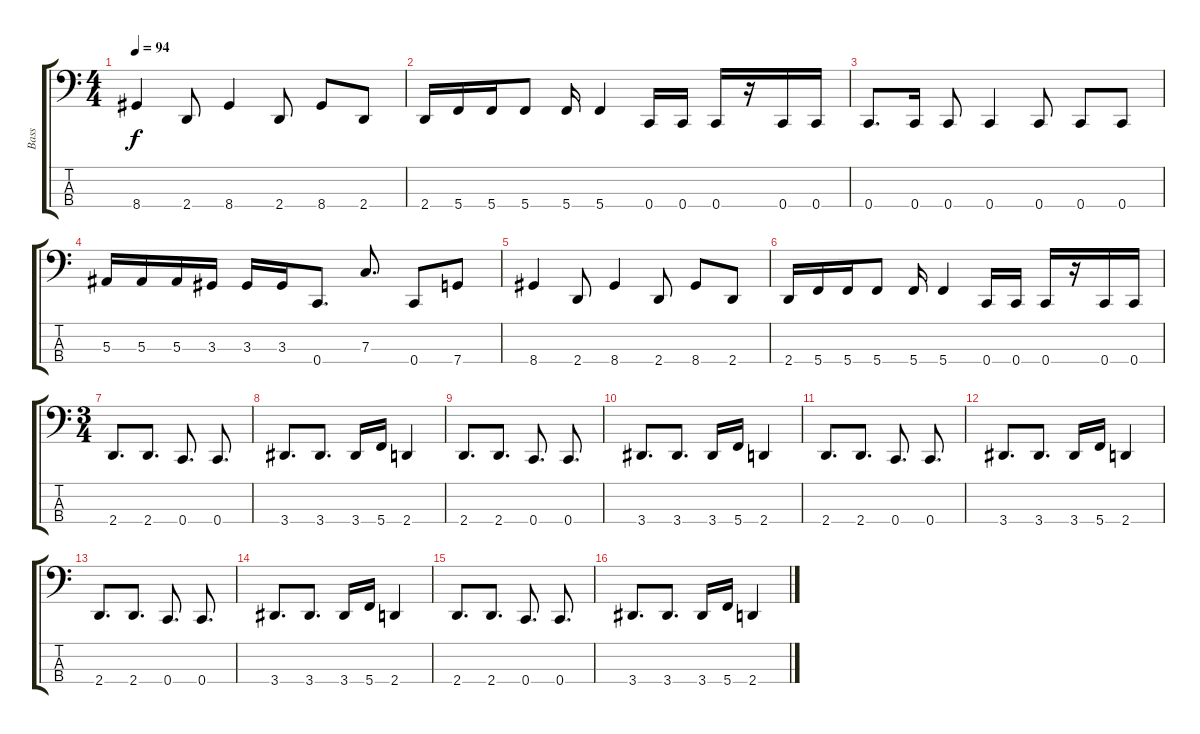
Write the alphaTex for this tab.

\track ("Bass " "Bass ") {instrument electricbassfinger}
\staff {score tabs}
\tuning (Eb2 Bb1 F1 C1) {hide}
\ts (4 4)
\tempo 94
\clef f4
\ks c
8.4.4{dy f} 2.4.8 8.4.4 2.4.8 8.4.8 2.4.8 |
2.4.16 5.4.16 5.4.16 5.4.8 5.4.16 5.4.4 0.4.16 0.4.16 0.4.16 r.16 0.4.16 0.4.16 |
0.4.8{d} 0.4.16 0.4.8 0.4.4 0.4.8 0.4.8 0.4.8 |
5.3.16 5.3.16 5.3.16 3.3.16 3.3.16 3.3.16 0.4.8{d} 7.3.8{d} 0.4.8 7.4.8 |
8.4.4 2.4.8 8.4.4 2.4.8 8.4.8 2.4.8 |
2.4.16 5.4.16 5.4.16 5.4.8 5.4.16 5.4.4 0.4.16 0.4.16 0.4.16 r.16 0.4.16 0.4.16 |
\ts (3 4)
2.4.8{d} 2.4.8{d} 0.4.8{d} 0.4.8{d} |
3.4.8{d} 3.4.8{d} 3.4.16 5.4.16 2.4.4 |
2.4.8{d} 2.4.8{d} 0.4.8{d} 0.4.8{d} |
3.4.8{d} 3.4.8{d} 3.4.16 5.4.16 2.4.4 |
2.4.8{d} 2.4.8{d} 0.4.8{d} 0.4.8{d} |
3.4.8{d} 3.4.8{d} 3.4.16 5.4.16 2.4.4 |
2.4.8{d} 2.4.8{d} 0.4.8{d} 0.4.8{d} |
3.4.8{d} 3.4.8{d} 3.4.16 5.4.16 2.4.4 |
2.4.8{d} 2.4.8{d} 0.4.8{d} 0.4.8{d} |
3.4.8{d} 3.4.8{d} 3.4.16 5.4.16 2.4.4
